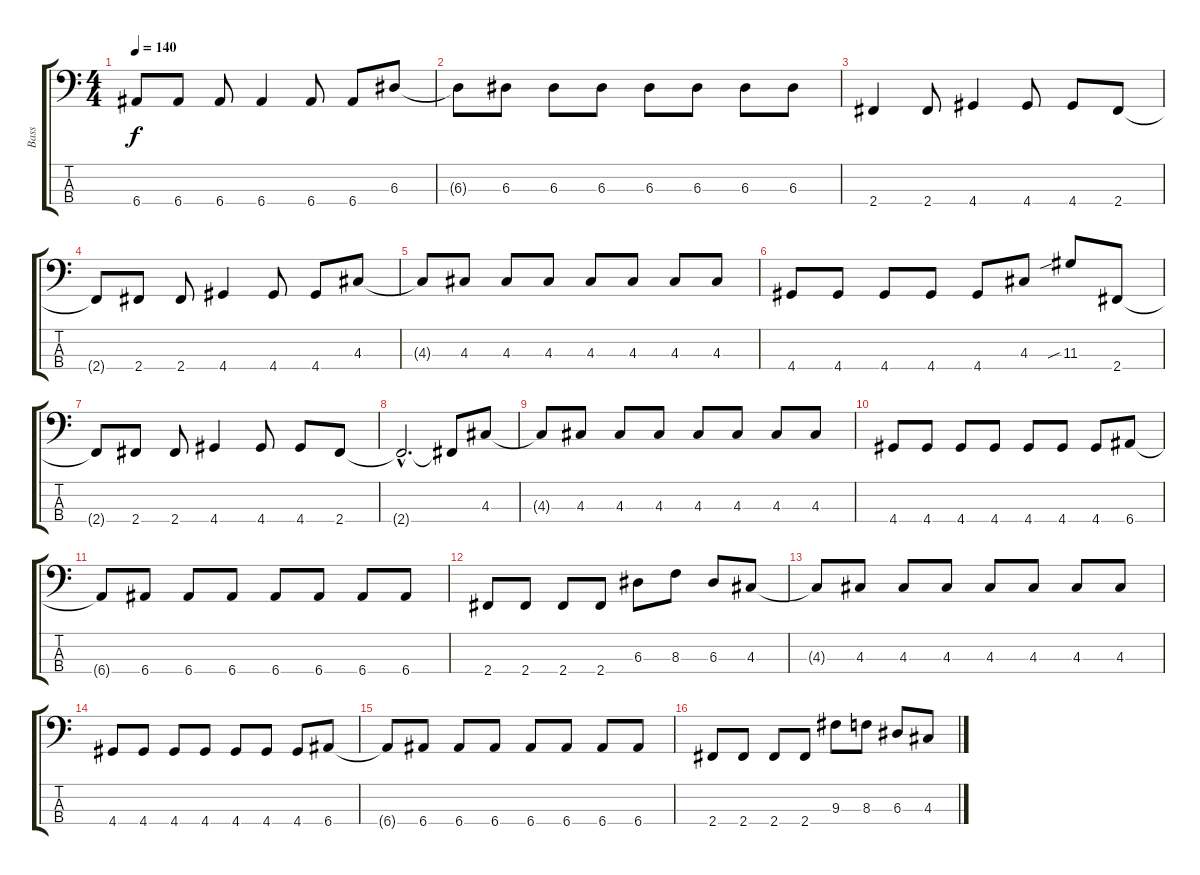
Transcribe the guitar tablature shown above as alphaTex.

\track ("Bass" "Bass") {instrument electricbasspick}
\staff {score tabs}
\tuning (G2 D2 A1 E1) {hide}
\ts (4 4)
\tempo 140
\clef f4
\ks c
6.4.8{dy f} 6.4.8 6.4.8 6.4.4 6.4.8 6.4.8 6.3.8 |
6.3{t}.8 6.3.8 6.3.8 6.3.8 6.3.8 6.3.8 6.3.8 6.3.8 |
2.4.4 2.4.8 4.4.4 4.4.8 4.4.8 2.4.8 |
2.4{t}.8 2.4.8 2.4.8 4.4.4 4.4.8 4.4.8 4.3.8 |
4.3{t}.8 4.3.8 4.3.8 4.3.8 4.3.8 4.3.8 4.3.8 4.3.8 |
4.4.8 4.4.8 4.4.8 4.4.8 4.4.8 4.3.8 11.3{sib}.8 2.4.8 |
2.4{t}.8 2.4.8 2.4.8 4.4.4 4.4.8 4.4.8 2.4.8 |
2.4{hac t}.2{d} 2.4{t}.8 4.3.8 |
4.3{t}.8 4.3.8 4.3.8 4.3.8 4.3.8 4.3.8 4.3.8 4.3.8 |
4.4.8 4.4.8 4.4.8 4.4.8 4.4.8 4.4.8 4.4.8 6.4.8 |
6.4{t}.8 6.4.8 6.4.8 6.4.8 6.4.8 6.4.8 6.4.8 6.4.8 |
2.4.8 2.4.8 2.4.8 2.4.8 6.3.8 8.3.8 6.3.8 4.3.8 |
4.3{t}.8 4.3.8 4.3.8 4.3.8 4.3.8 4.3.8 4.3.8 4.3.8 |
4.4.8 4.4.8 4.4.8 4.4.8 4.4.8 4.4.8 4.4.8 6.4.8 |
6.4{t}.8 6.4.8 6.4.8 6.4.8 6.4.8 6.4.8 6.4.8 6.4.8 |
2.4.8 2.4.8 2.4.8 2.4.8 9.3.8 8.3.8 6.3.8 4.3.8
